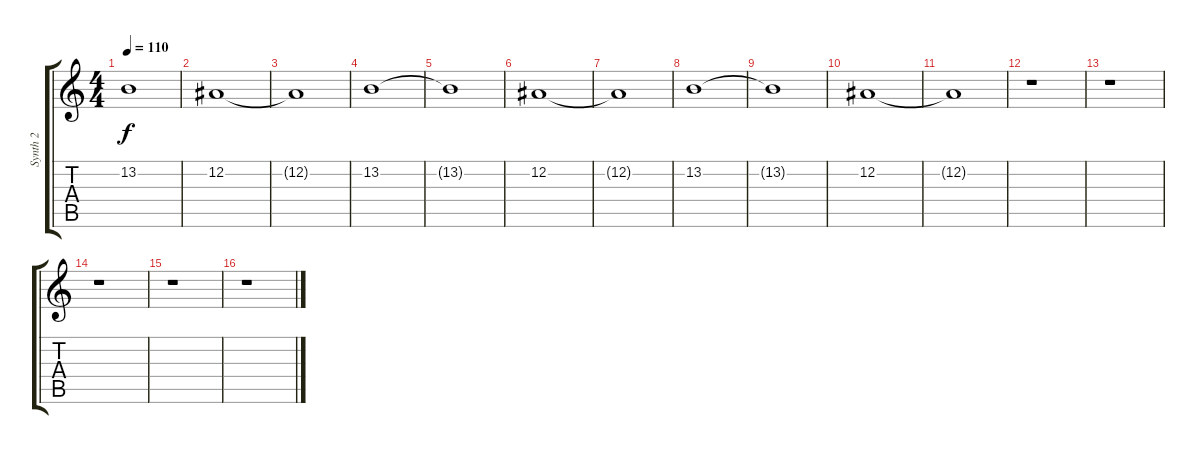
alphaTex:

\track ("Synth 2" "Synth 2") {instrument stringensemble1}
\staff {score tabs}
\tuning (Eb4 Bb3 Gb3 Db3 Ab2 Eb2) {hide}
\ts (4 4)
\tempo 110
\clef g2
\ks c
13.2{t}.1{dy f} |
12.2.1 |
12.2{t}.1 |
13.2.1 |
13.2{t}.1 |
12.2.1 |
12.2{t}.1 |
13.2.1 |
13.2{t}.1 |
12.2.1 |
12.2{t}.1 |
r.1 |
r.1 |
r.1 |
r.1 |
r.1
